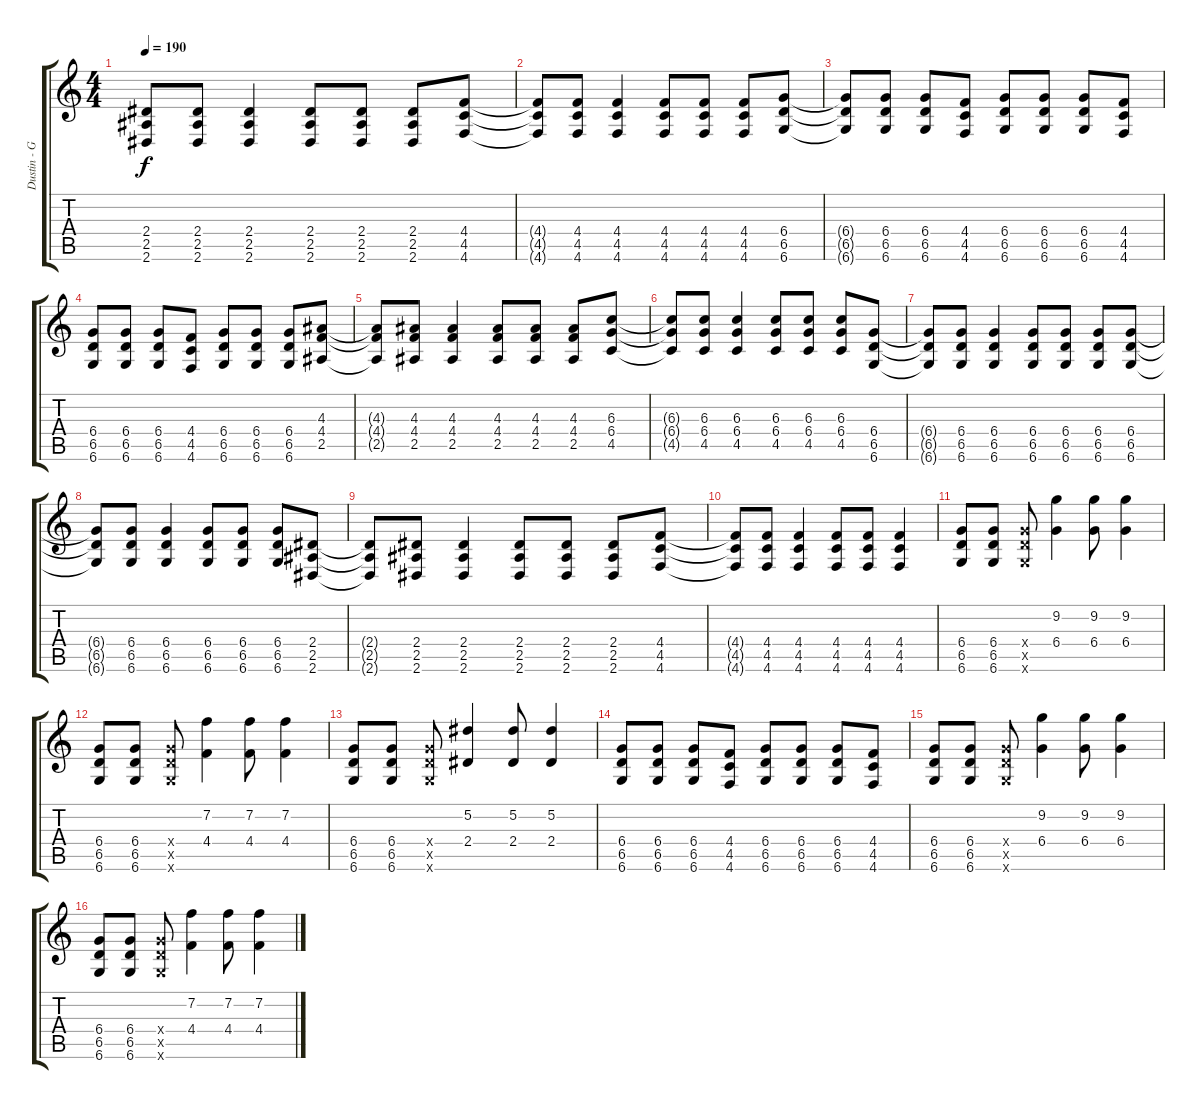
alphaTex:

\track ("Dustin - Guitar" "Dustin - G") {instrument overdrivenguitar}
\staff {score tabs}
\tuning (Eb4 Bb3 Gb3 Db3 Ab2 Db2) {hide}
\ts (4 4)
\tempo 190
\clef g2
\ks c
(2.4{t} 2.5{t} 2.6{t}).8{dy f} (2.4 2.5 2.6).8 (2.4 2.5 2.6).4 (2.4 2.5 2.6).8 (2.4 2.5 2.6).8 (2.4 2.5 2.6).8 (4.4 4.5 4.6).8 |
(4.4{t} 4.5{t} 4.6{t}).8 (4.4 4.5 4.6).8 (4.4 4.5 4.6).4 (4.4 4.5 4.6).8 (4.4 4.5 4.6).8 (4.4 4.5 4.6).8 (6.4 6.5 6.6).8 |
(6.4{t} 6.5{t} 6.6{t}).8 (6.4 6.5 6.6).8 (6.4 6.5 6.6).8 (4.4 4.5 4.6).8 (6.4 6.5 6.6).8 (6.4 6.5 6.6).8 (6.4 6.5 6.6).8 (4.4 4.5 4.6).8 |
(6.4 6.5 6.6).8 (6.4 6.5 6.6).8 (6.4 6.5 6.6).8 (4.4 4.5 4.6).8 (6.4 6.5 6.6).8 (6.4 6.5 6.6).8 (6.4 6.5 6.6).8 (4.3 4.4 2.5).8 |
(4.3{t} 4.4{t} 2.5{t}).8 (4.3 4.4 2.5).8 (4.3 4.4 2.5).4 (4.3 4.4 2.5).8 (4.3 4.4 2.5).8 (4.3 4.4 2.5).8 (6.3 6.4 4.5).8 |
(6.3{t} 6.4{t} 4.5{t}).8 (6.3 6.4 4.5).8 (6.3 6.4 4.5).4 (6.3 6.4 4.5).8 (6.3 6.4 4.5).8 (6.3 6.4 4.5).8 (6.4 6.5 6.6).8 |
(6.4{t} 6.5{t} 6.6{t}).8 (6.4 6.5 6.6).8 (6.4 6.5 6.6).4 (6.4 6.5 6.6).8 (6.4 6.5 6.6).8 (6.4 6.5 6.6).8 (6.4 6.5 6.6).8 |
(6.4{t} 6.5{t} 6.6{t}).8 (6.4 6.5 6.6).8 (6.4 6.5 6.6).4 (6.4 6.5 6.6).8 (6.4 6.5 6.6).8 (6.4 6.5 6.6).8 (2.4 2.5 2.6).8 |
(2.4{t} 2.5{t} 2.6{t}).8 (2.4 2.5 2.6).8 (2.4 2.5 2.6).4 (2.4 2.5 2.6).8 (2.4 2.5 2.6).8 (2.4 2.5 2.6).8 (4.4 4.5 4.6).8 |
(4.4{t} 4.5{t} 4.6{t}).8 (4.4 4.5 4.6).8 (4.4 4.5 4.6).4 (4.4 4.5 4.6).8 (4.4 4.5 4.6).8 (4.4 4.5 4.6).4 |
(6.4 6.5 6.6).8 (6.4 6.5 6.6).8 (6.4{x} 6.5{x} 6.6{x}).8 (9.2 6.4).4 (9.2 6.4).8 (9.2 6.4).4 |
(6.4 6.5 6.6).8 (6.4 6.5 6.6).8 (6.4{x} 6.5{x} 6.6{x}).8 (7.2 4.4).4 (7.2 4.4).8 (7.2 4.4).4 |
(6.4 6.5 6.6).8 (6.4 6.5 6.6).8 (6.4{x} 6.5{x} 6.6{x}).8 (5.2 2.4).4 (5.2 2.4).8 (5.2 2.4).4 |
(6.4 6.5 6.6).8 (6.4 6.5 6.6).8 (6.4 6.5 6.6).8 (4.4 4.5 4.6).8 (6.4 6.5 6.6).8 (6.4 6.5 6.6).8 (6.4 6.5 6.6).8 (4.4 4.5 4.6).8 |
(6.4 6.5 6.6).8 (6.4 6.5 6.6).8 (6.4{x} 6.5{x} 6.6{x}).8 (9.2 6.4).4 (9.2 6.4).8 (9.2 6.4).4 |
(6.4 6.5 6.6).8 (6.4 6.5 6.6).8 (6.4{x} 6.5{x} 6.6{x}).8 (7.2 4.4).4 (7.2 4.4).8 (7.2 4.4).4
